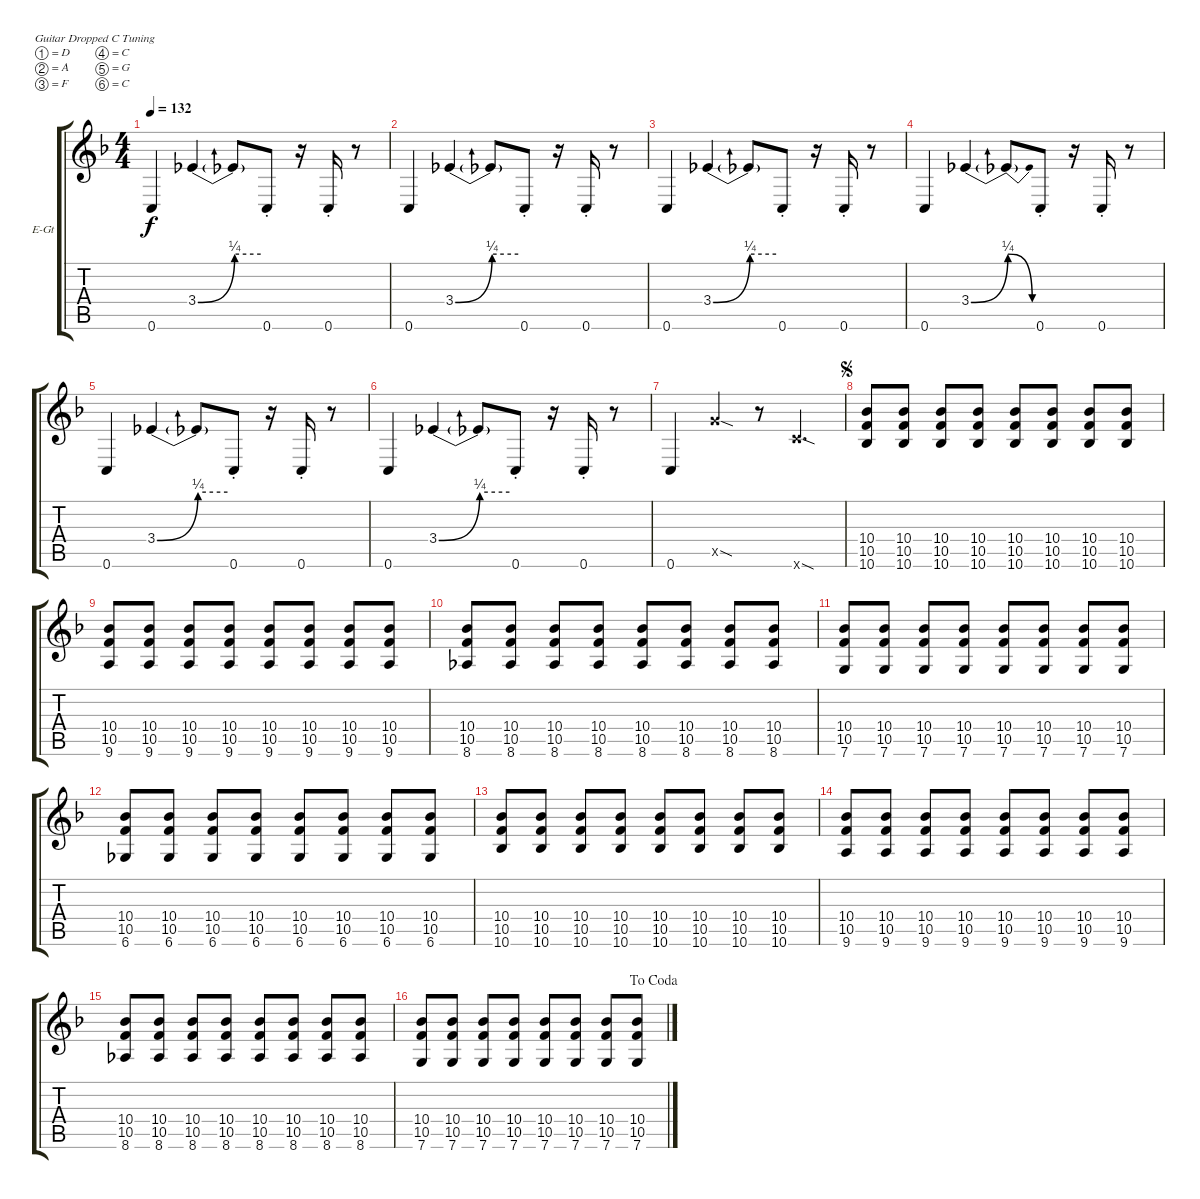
\bracketExtendMode groupsimilarinstruments
\firstSystemTrackNameOrientation horizontal
\otherSystemsTrackNameOrientation horizontal
\track ("Untitled" "E-Gt") {instrument overdrivenguitar}
\staff {score tabs}
\tuning (D4 A3 F3 C3 G2 C2)
\ts (4 4)
\tempo 132
\clef g2
\ks f
0.6.4{dy f} 3.4{be (bend 0 0 60 1)}.4 3.4{be (hold 0 1 60 1) t}.8 0.6{st}.8 r.16 0.6{st}.16 r.8 |
0.6.4 3.4{be (bend 0 0 60 1)}.4 3.4{be (hold 0 1 60 1) t}.8 0.6{st}.8 r.16 0.6{st}.16 r.8 |
0.6.4 3.4{be (bend 0 0 60 1)}.4 3.4{be (hold 0 1 60 1) t}.8 0.6{st}.8 r.16 0.6{st}.16 r.8 |
0.6.4 3.4{be (bend 0 0 60 1)}.4 3.4{be (release 0 1 60 0) t}.8 0.6{st}.8 r.16 0.6{st}.16 r.8 |
0.6.4 3.4{be (bend 0 0 60 1)}.4 3.4{be (hold 0 1 60 1) t}.8 0.6{st}.8 r.16 0.6{st}.16 r.8 |
0.6.4 3.4{be (bend 0 0 60 1)}.4 3.4{be (hold 0 1 60 1) t}.8 0.6{st}.8 r.16 0.6{st}.16 r.8 |
0.6.4 12.5{sod x}.4 r.8 12.6{sod x}.4{d} |
\jump segno
(10.4 10.5 10.6).8 (10.4 10.5 10.6).8 (10.4 10.5 10.6).8 (10.4 10.5 10.6).8 (10.4 10.5 10.6).8 (10.4 10.5 10.6).8 (10.4 10.5 10.6).8 (10.4 10.5 10.6).8 |
(10.4 10.5 9.6).8 (10.4 10.5 9.6).8 (10.4 10.5 9.6).8 (10.4 10.5 9.6).8 (10.4 10.5 9.6).8 (10.4 10.5 9.6).8 (10.4 10.5 9.6).8 (10.4 10.5 9.6).8 |
(10.4 10.5 8.6).8 (10.4 10.5 8.6).8 (10.4 10.5 8.6).8 (10.4 10.5 8.6).8 (10.4 10.5 8.6).8 (10.4 10.5 8.6).8 (10.4 10.5 8.6).8 (10.4 10.5 8.6).8 |
(10.4 10.5 7.6).8 (10.4 10.5 7.6).8 (10.4 10.5 7.6).8 (10.4 10.5 7.6).8 (10.4 10.5 7.6).8 (10.4 10.5 7.6).8 (10.4 10.5 7.6).8 (10.4 10.5 7.6).8 |
(10.4 10.5 6.6).8 (10.4 10.5 6.6).8 (10.4 10.5 6.6).8 (10.4 10.5 6.6).8 (10.4 10.5 6.6).8 (10.4 10.5 6.6).8 (10.4 10.5 6.6).8 (10.4 10.5 6.6).8 |
(10.4 10.5 10.6).8 (10.4 10.5 10.6).8 (10.4 10.5 10.6).8 (10.4 10.5 10.6).8 (10.4 10.5 10.6).8 (10.4 10.5 10.6).8 (10.4 10.5 10.6).8 (10.4 10.5 10.6).8 |
(10.4 10.5 9.6).8 (10.4 10.5 9.6).8 (10.4 10.5 9.6).8 (10.4 10.5 9.6).8 (10.4 10.5 9.6).8 (10.4 10.5 9.6).8 (10.4 10.5 9.6).8 (10.4 10.5 9.6).8 |
(10.4 10.5 8.6).8 (10.4 10.5 8.6).8 (10.4 10.5 8.6).8 (10.4 10.5 8.6).8 (10.4 10.5 8.6).8 (10.4 10.5 8.6).8 (10.4 10.5 8.6).8 (10.4 10.5 8.6).8 |
\jump dacoda
(10.4 10.5 7.6).8 (10.4 10.5 7.6).8 (10.4 10.5 7.6).8 (10.4 10.5 7.6).8 (10.4 10.5 7.6).8 (10.4 10.5 7.6).8 (10.4 10.5 7.6).8 (10.4 10.5 7.6).8
